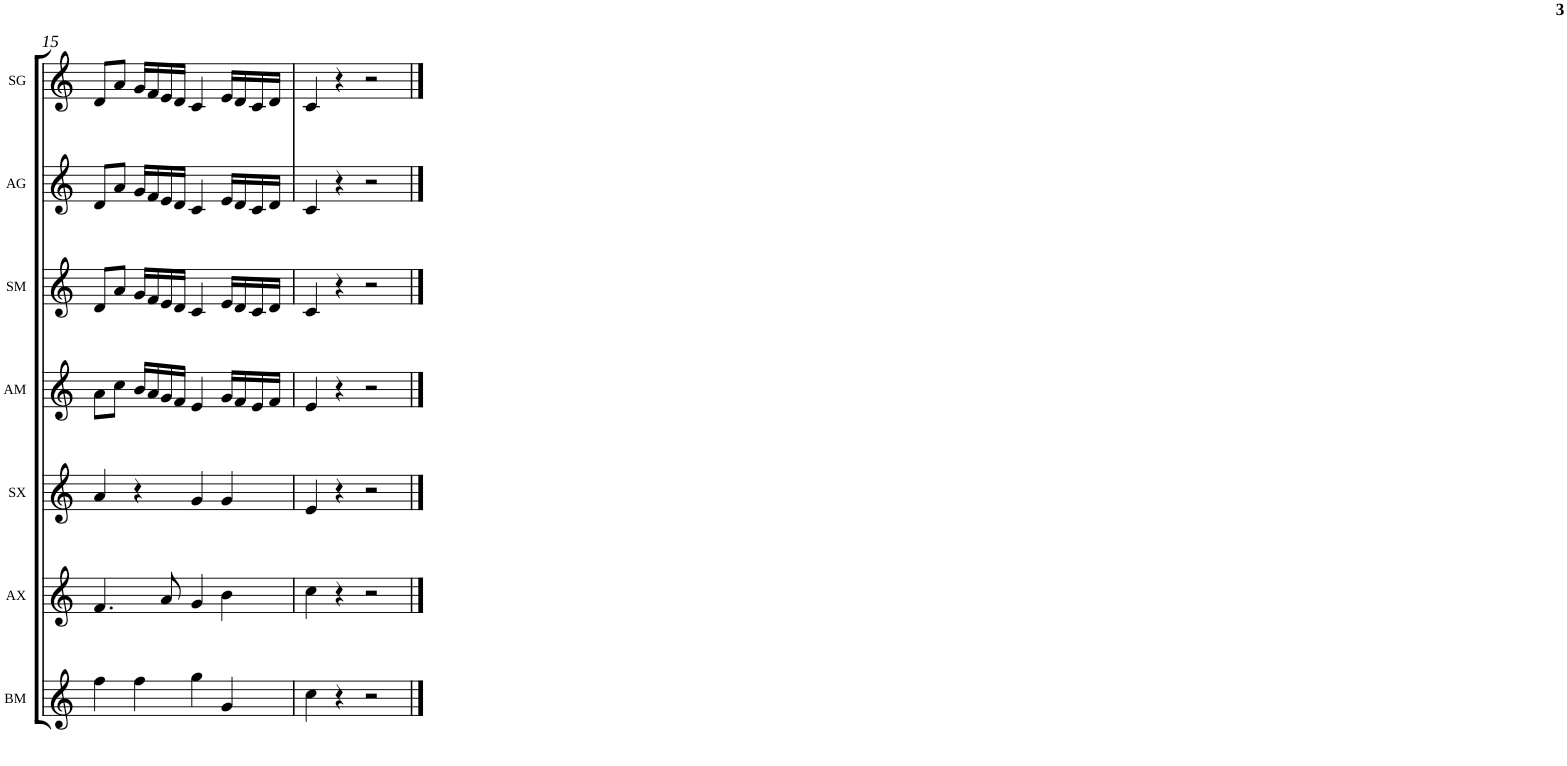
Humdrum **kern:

**kern	**kern	**kern	**kern	**kern	**kern	**kern
*part7	*part6	*part5	*part4	*part3	*part2	*part1
*staff7	*staff6	*staff5	*staff4	*staff3	*staff2	*staff1
*I"Bass Metallophone	*I"Alto Xylophone	*I"Soprano Xylophone	*I"Alto Metallophone	*I"Soprano Metallophone	*I"Alto Glockenspiel	*I"Soprano Glockenspiel
*I'BM	*I'AX	*I'SX	*I'AM	*I'SM	*I'AG	*I'SG
!!LO:PB:g=z
*clefG2	*clefG2	*clefG2	*clefG2	*clefG2	*clefG2	*clefG2
*Trd7c12	*	*Trd-7c-12	*	*Trd-7c-12	*Trd-7c-12	*Trd-14c-24
*k[]	*k[]	*k[]	*k[]	*k[]	*k[]	*k[]
*M4/4	*M4/4	*M4/4	*M4/4	*M4/4	*M4/4	*M4/4
=15	=15	=15	=15	=15	=15	=15
4ff\	4.f/	4a/	8a\L	8d/L	8d/L	8d/L
.	.	.	8cc\J	8a/J	8a/J	8a/J
4ff\	.	4r	16b/LL	16g/LL	16g/LL	16g/LL
.	.	.	16a/	16f/	16f/	16f/
.	8a/	.	16g/	16e/	16e/	16e/
.	.	.	16f/JJ	16d/JJ	16d/JJ	16d/JJ
4gg\	4g/	4g/	4e/	4c/	4c/	4c/
4g/	4b\	4g/	16g/LL	16e/LL	16e/LL	16e/LL
.	.	.	16f/	16d/	16d/	16d/
.	.	.	16e/	16c/	16c/	16c/
.	.	.	16f/JJ	16d/JJ	16d/JJ	16d/JJ
=16	=16	=16	=16	=16	=16	=16
4cc\	4cc\	4e/	4e/	4c/	4c/	4c/
4r	4r	4r	4r	4r	4r	4r
2r	2r	2r	2r	2r	2r	2r
==	==	==	==	==	==	==
*-	*-	*-	*-	*-	*-	*-
